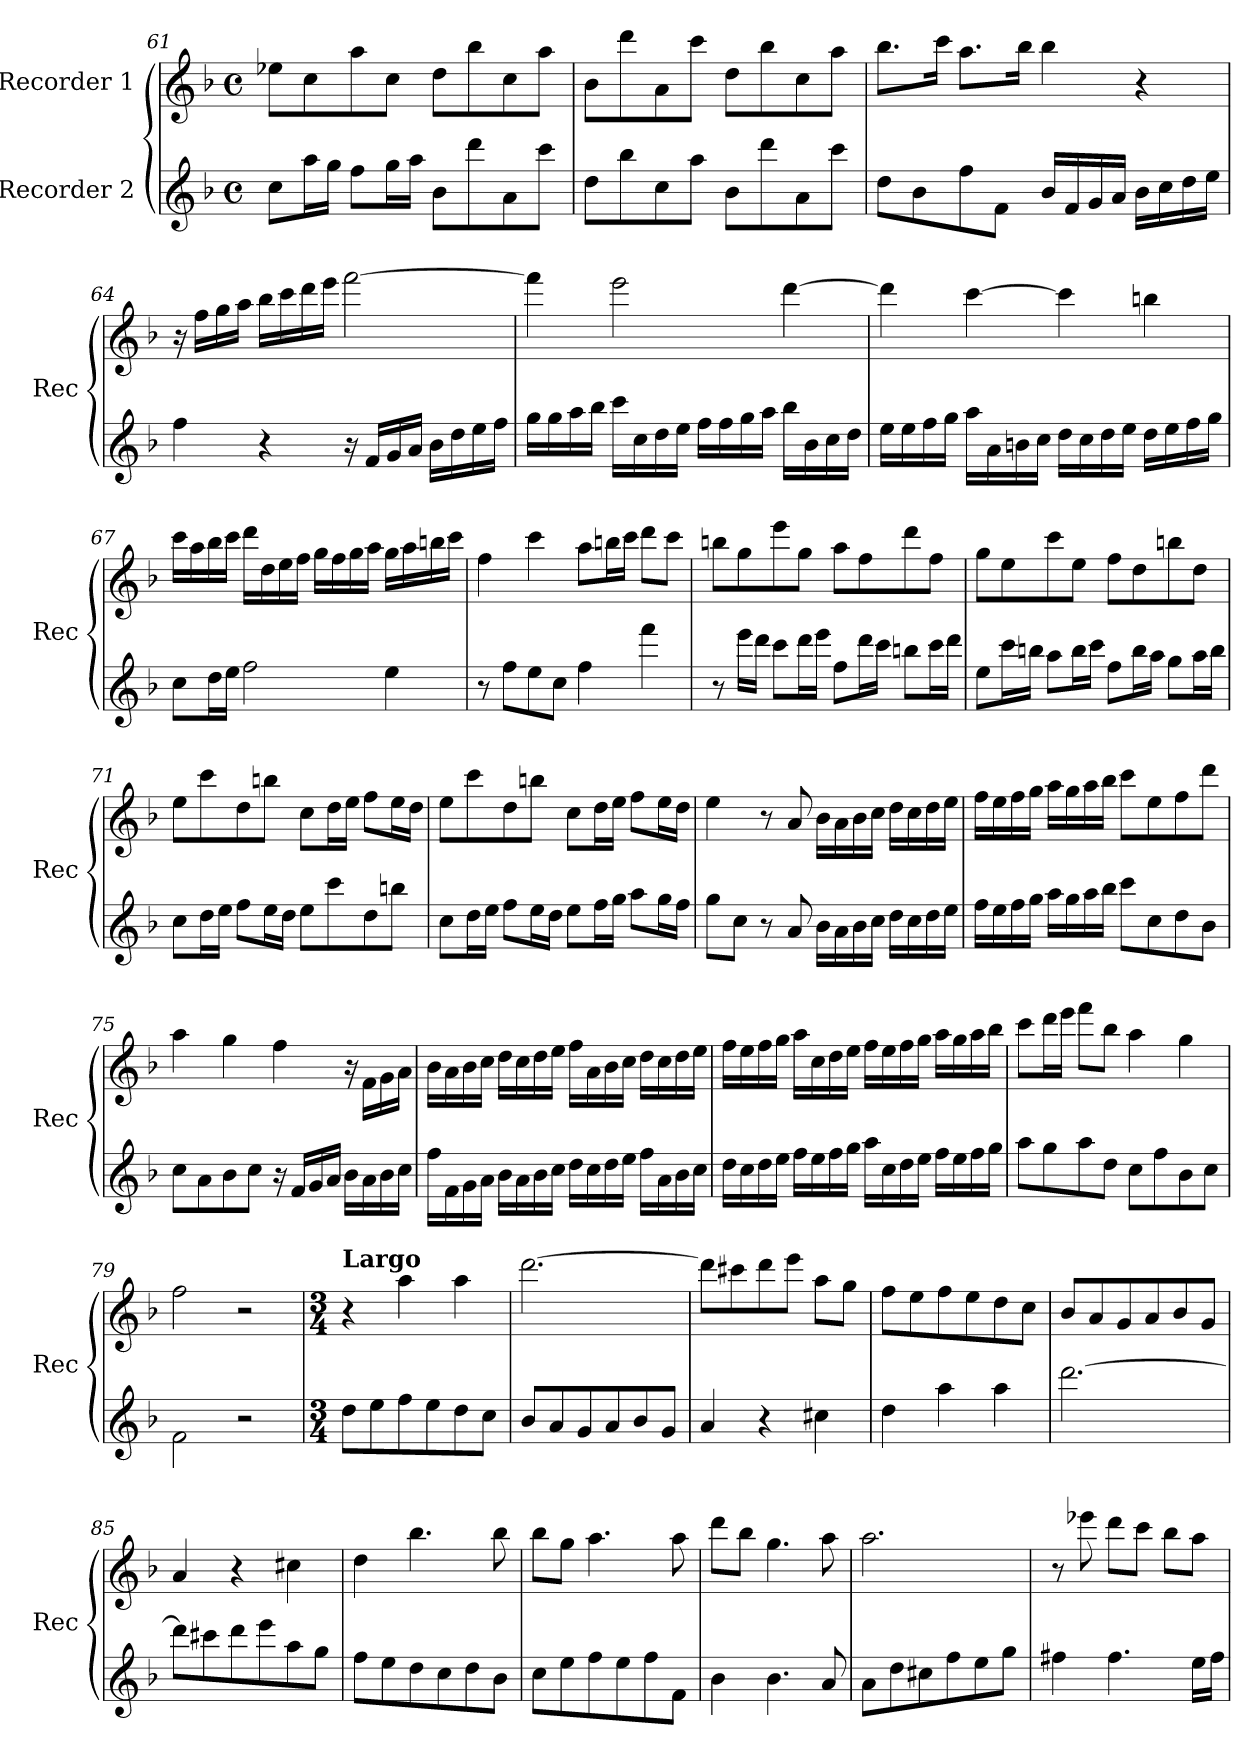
**kern	**kern
*part2	*part1
*staff2	*staff1
*I"Recorder 2	*I"Recorder 1
*I'Rec	*I'Rec
!!LO:LB:g=z
*clefG2	*clefG2
*k[b-]	*k[b-]
*M4/4	*M4/4
*met(c)	*met(c)
=61	=61
8cc\L	8ee-X\L
16aa\L	8cc\
16gg\JJ	.
8ff\L	8aa\
16gg\L	8cc\J
16aa\JJ	.
8b-\L	8dd\L
8ddd\	8bb-\
8a\	8cc\
8ccc\J	8aa\J
=62	=62
8dd\L	8b-\L
8bb-\	8ddd\
8cc\	8a\
8aa\J	8ccc\J
8b-\L	8dd\L
8ddd\	8bb-\
8a\	8cc\
8ccc\J	8aa\J
=63	=63
8dd\L	8.bb-\L
8b-\	.
.	16ccc\Jk
8ff\	8.aa\L
8f\J	.
.	16bb-\Jk
16b-/LL	4bb-\
16f/	.
16g/	.
16a/JJ	.
16b-\LL	4r
16cc\	.
16dd\	.
16ee\JJ	.
=64	=64
4ff\	16r
.	16ff\LL
.	16gg\
.	16aa\JJ
4r	16bb-\LL
.	16ccc\
.	16ddd\
.	16eee\JJ
16r	[2fff\
16f/LL	.
16g/	.
16a/JJ	.
16b-\LL	.
16dd\	.
16ee\	.
16ff\JJ	.
!!LO:LB:g=z
=65	=65
16gg\LL	4fff\]
16gg\	.
16aa\	.
16bb-\JJ	.
16ccc\LL	2eee\
16cc\	.
16dd\	.
16ee\JJ	.
16ff\LL	.
16ff\	.
16gg\	.
16aa\JJ	.
16bb-\LL	[4ddd\
16b-\	.
16cc\	.
16dd\JJ	.
=66	=66
16ee\LL	4ddd\]
16ee\	.
16ff\	.
16gg\JJ	.
16aa\LL	[4ccc\
16a\	.
16bn\	.
16cc\JJ	.
16dd\LL	4ccc\]
16cc\	.
16dd\	.
16ee\JJ	.
16dd\LL	4bbn\
16ee\	.
16ff\	.
16gg\JJ	.
=67	=67
8cc\L	16ccc\LL
.	16aa\
16dd\L	16bb-\
16ee\JJ	16ccc\JJ
2ff\	16ddd\LL
.	16dd\
.	16ee\
.	16ff\JJ
.	16gg\LL
.	16ff\
.	16gg\
.	16aa\JJ
4ee\	16gg\LL
.	16aa\
.	16bbn\
.	16ccc\JJ
!!LO:PB:g=z
=68	=68
8r	4ff\
8ff\L	.
8ee\	4ccc\
8cc\J	.
4ff\	8aa\L
.	16bbn\L
.	16ccc\JJ
4fff\	8ddd\L
.	8ccc\J
=69	=69
8r	8bbn\L
16eee\LL	8gg\
16ddd\JJ	.
8ccc\L	8eee\
16ddd\L	8gg\J
16eee\JJ	.
8ff\L	8aa\L
16ddd\L	8ff\
16ccc\JJ	.
8bbn\L	8ddd\
16ccc\L	8ff\J
16ddd\JJ	.
=70	=70
8ee\L	8gg\L
16ccc\L	8ee\
16bbn\JJ	.
8aa\L	8ccc\
16bb\L	8ee\J
16ccc\JJ	.
8ff\L	8ff\L
16bb\L	8dd\
16aa\JJ	.
8gg\L	8bbn\
16aa\L	8dd\J
16bb\JJ	.
!!LO:LB:g=z
=71	=71
8cc\L	8ee\L
16dd\L	8ccc\
16ee\JJ	.
8ff\L	8dd\
16ee\L	8bbn\J
16dd\JJ	.
8ee\L	8cc\L
8ccc\	16dd\L
.	16ee\JJ
8dd\	8ff\L
8bbn\J	16ee\L
.	16dd\JJ
=72	=72
8cc\L	8ee\L
16dd\L	8ccc\
16ee\JJ	.
8ff\L	8dd\
16ee\L	8bbn\J
16dd\JJ	.
8ee\L	8cc\L
16ff\L	16dd\L
16gg\JJ	16ee\JJ
8aa\L	8ff\L
16gg\L	16ee\L
16ff\JJ	16dd\JJ
=73	=73
8gg\L	4ee\
8cc\J	.
8r	8r
8a/	8a/
16b-\LL	16b-\LL
16a\	16a\
16b-\	16b-\
16cc\JJ	16cc\JJ
16dd\LL	16dd\LL
16cc\	16cc\
16dd\	16dd\
16ee\JJ	16ee\JJ
!!LO:LB:g=z
=74	=74
16ff\LL	16ff\LL
16ee\	16ee\
16ff\	16ff\
16gg\JJ	16gg\JJ
16aa\LL	16aa\LL
16gg\	16gg\
16aa\	16aa\
16bb-\JJ	16bb-\JJ
8ccc\L	8ccc\L
8cc\	8ee\
8dd\	8ff\
8b-\J	8ddd\J
=75	=75
8cc\L	4aa\
8a\	.
8b-\	4gg\
8cc\J	.
16r	4ff\
16f/LL	.
16g/	.
16a/JJ	.
16b-\LL	16r
16a\	16f\LL
16b-\	16g\
16cc\JJ	16a\JJ
=76	=76
16ff\LL	16b-\LL
16f\	16a\
16g\	16b-\
16a\JJ	16cc\JJ
16b-\LL	16dd\LL
16a\	16cc\
16b-\	16dd\
16cc\JJ	16ee\JJ
16dd\LL	16ff\LL
16cc\	16a\
16dd\	16b-\
16ee\JJ	16cc\JJ
16ff\LL	16dd\LL
16a\	16cc\
16b-\	16dd\
16cc\JJ	16ee\JJ
!!LO:LB:g=z
=77	=77
16dd\LL	16ff\LL
16cc\	16ee\
16dd\	16ff\
16ee\JJ	16gg\JJ
16ff\LL	16aa\LL
16ee\	16cc\
16ff\	16dd\
16gg\JJ	16ee\JJ
16aa\LL	16ff\LL
16cc\	16ee\
16dd\	16ff\
16ee\JJ	16gg\JJ
16ff\LL	16aa\LL
16ee\	16gg\
16ff\	16aa\
16gg\JJ	16bb-\JJ
=78	=78
8aa\L	8ccc\L
8gg\	16ddd\L
.	16eee\JJ
8aa\	8fff\L
8dd\J	8bb-\J
8cc\L	4aa\
8ff\	.
8b-\	4gg\
8cc\J	.
=79	=79
2f\	2ff\
2r	2r
!!LO:LB:g=z
=80	=80
*M3/4	*M3/4
!	!LO:TX:a:B:t=Largo
8dd\L	4r
8ee\	.
8ff\	4aa\
8ee\	.
8dd\	4aa\
8cc\J	.
=81	=81
8b-/L	[2.ddd\
8a/	.
8g/	.
8a/	.
8b-/	.
8g/J	.
=82	=82
4a/	8ddd\L]
.	8ccc#X\
4r	8ddd\
.	8eee\J
4cc#X\	8aa\L
.	8gg\J
=83	=83
4dd\	8ff\L
.	8ee\
4aa\	8ff\
.	8ee\
4aa\	8dd\
.	8cc\J
=84	=84
[2.ddd\	8b-/L
.	8a/
.	8g/
.	8a/
.	8b-/
.	8g/J
!!LO:PB:g=z
=85	=85
8ddd\L]	4a/
8ccc#X\	.
8ddd\	4r
8eee\	.
8aa\	4cc#X\
8gg\J	.
=86	=86
8ff\L	4dd\
8ee\	.
8dd\	4.bb-\
8cc\	.
8dd\	.
8b-\J	8bb-\
=87	=87
8cc\L	8bb-\L
8ee\	8gg\J
8ff\	4.aa\
8ee\	.
8ff\	.
8f\J	8aa\
=88	=88
4b-\	8ddd\L
.	8bb-\J
4.b-\	4.gg\
8a/	8aa\
=89	=89
8a\L	2.aa\
8dd\	.
8cc#X\	.
8ff\	.
8ee\	.
8gg\J	.
=90	=90
4ff#X\	8r
.	8eee-X\
4.ff#\	8ddd\L
.	8ccc\J
.	8bb-\L
16ee\LL	8aa\J
16ff#\JJ	.
=	=
*-	*-
